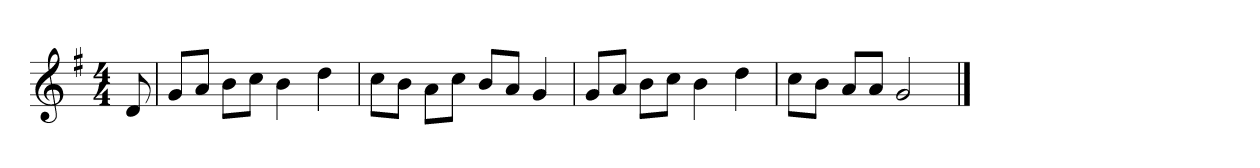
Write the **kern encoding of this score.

**kern
*part1
*staff1
*k[f#]
*M4/4
*MM120
=
8d
=1
8gL
8aJ
8bL
8ccJ
4b
4dd
=2
8ccL
8bJ
8aL
8ccJ
8bL
8aJ
4g
=3
8gL
8aJ
8bL
8ccJ
4b
4dd
=4
8ccL
8bJ
8aL
8aJ
2g
==
*-
